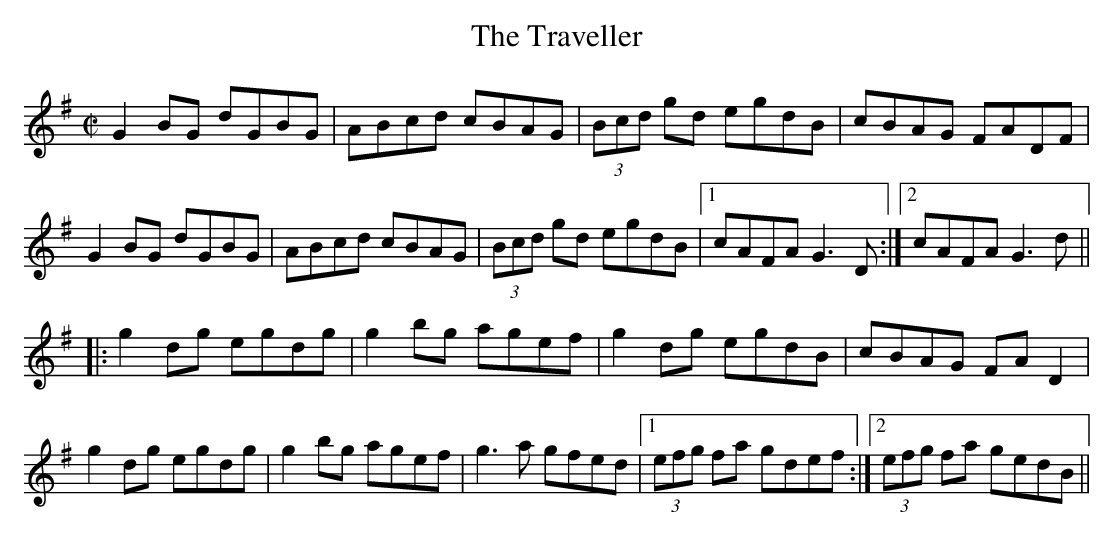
X:1
T:Traveller, The
M:C|
K:G
G2BG dGBG|ABcd cBAG|(3Bcd gd egdB|cBAG FADF|
G2BG dGBG|ABcd cBAG|(3Bcd gd egdB|1 cAFA G3D:|2 cAFA G3d||
|:g2dg egdg|g2bg agef|g2dg egdB|cBAG FAD2|
g2dg egdg|g2bg agef|g3a gfed|1 (3efg fa gdef:|2 (3efg fa gedB||
